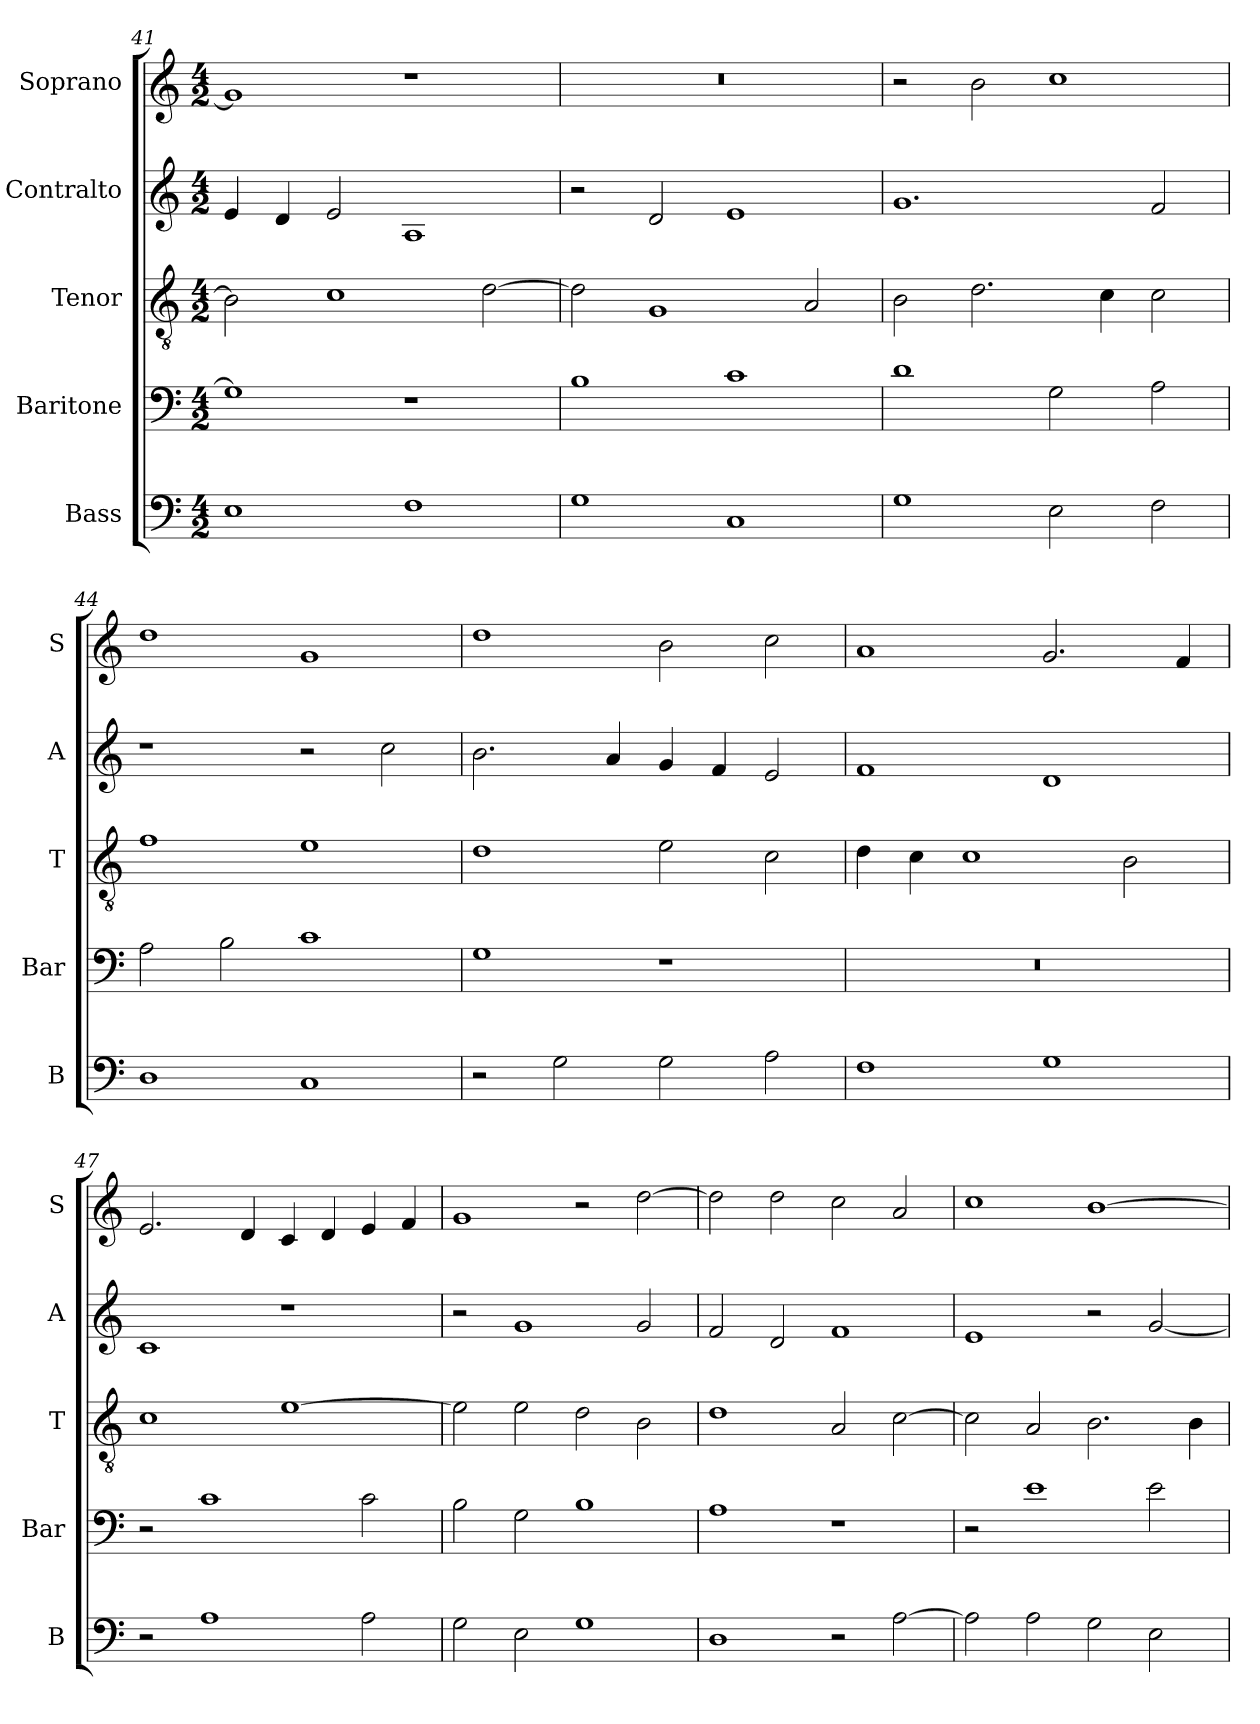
**kern	**kern	**kern	**kern	**kern
*part5	*part4	*part3	*part2	*part1
*staff5	*staff4	*staff3	*staff2	*staff1
*I"Bass	*I"Baritone	*I"Tenor	*I"Contralto	*I"Soprano
*I'B	*I'Bar	*I'T	*I'A	*I'S
*clefF4	*clefF4	*clefGv2	*clefG2	*clefG2
*k[]	*k[]	*k[]	*k[]	*k[]
*A:aeo	*A:aeo	*A:aeo	*A:aeo	*A:aeo
*M4/2	*M4/2	*M4/2	*M4/2	*M4/2
=41	=41	=41	=41	=41
1E	1G]	2B]	4e	1g]
.	.	.	4d	.
.	.	1c	2e	.
1F	1r	.	1A	1r
.	.	[2d	.	.
=42	=42	=42	=42	=42
1G	1B	2d]	2r	0r
.	.	1G	2d	.
1C	1c	.	1e	.
.	.	2A	.	.
=43	=43	=43	=43	=43
1G	1d	2B	1.g	2r
.	.	2.d	.	2b
2E	2G	.	.	1cc
.	.	4c	.	.
2F	2A	2c	2f	.
=44	=44	=44	=44	=44
1D	2A	1f	1r	1dd
.	2B	.	.	.
1C	1c	1e	2r	1g
.	.	.	2cc	.
=45	=45	=45	=45	=45
2r	1G	1d	2.b	1dd
2G	.	.	.	.
.	.	.	4a	.
2G	1r	2e	4g	2b
.	.	.	4f	.
2A	.	2c	2e	2cc
=46	=46	=46	=46	=46
1F	0r	4d	1f	1a
.	.	4c	.	.
.	.	1c	.	.
1G	.	.	1d	2.g
.	.	2B	.	.
.	.	.	.	4f
=47	=47	=47	=47	=47
2r	2r	1c	1c	2.e
1A	1c	.	.	.
.	.	.	.	4d
.	.	[1e	1r	4c
.	.	.	.	4d
2A	2c	.	.	4e
.	.	.	.	4f
=48	=48	=48	=48	=48
2G	2B	2e]	2r	1g
2E	2G	2e	1g	.
1G	1B	2d	.	2r
.	.	2B	2g	[2dd
=49	=49	=49	=49	=49
1D	1A	1d	2f	2dd]
.	.	.	2d	2dd
2r	1r	2A	1f	2cc
[2A	.	[2c	.	2a
=50	=50	=50	=50	=50
2A]	2r	2c]	1e	1cc
2A	1e	2A	.	.
2G	.	2.B	2r	[1b
2E	2e	.	[2g	.
.	.	4B	.	.
=	=	=	=	=
*-	*-	*-	*-	*-
